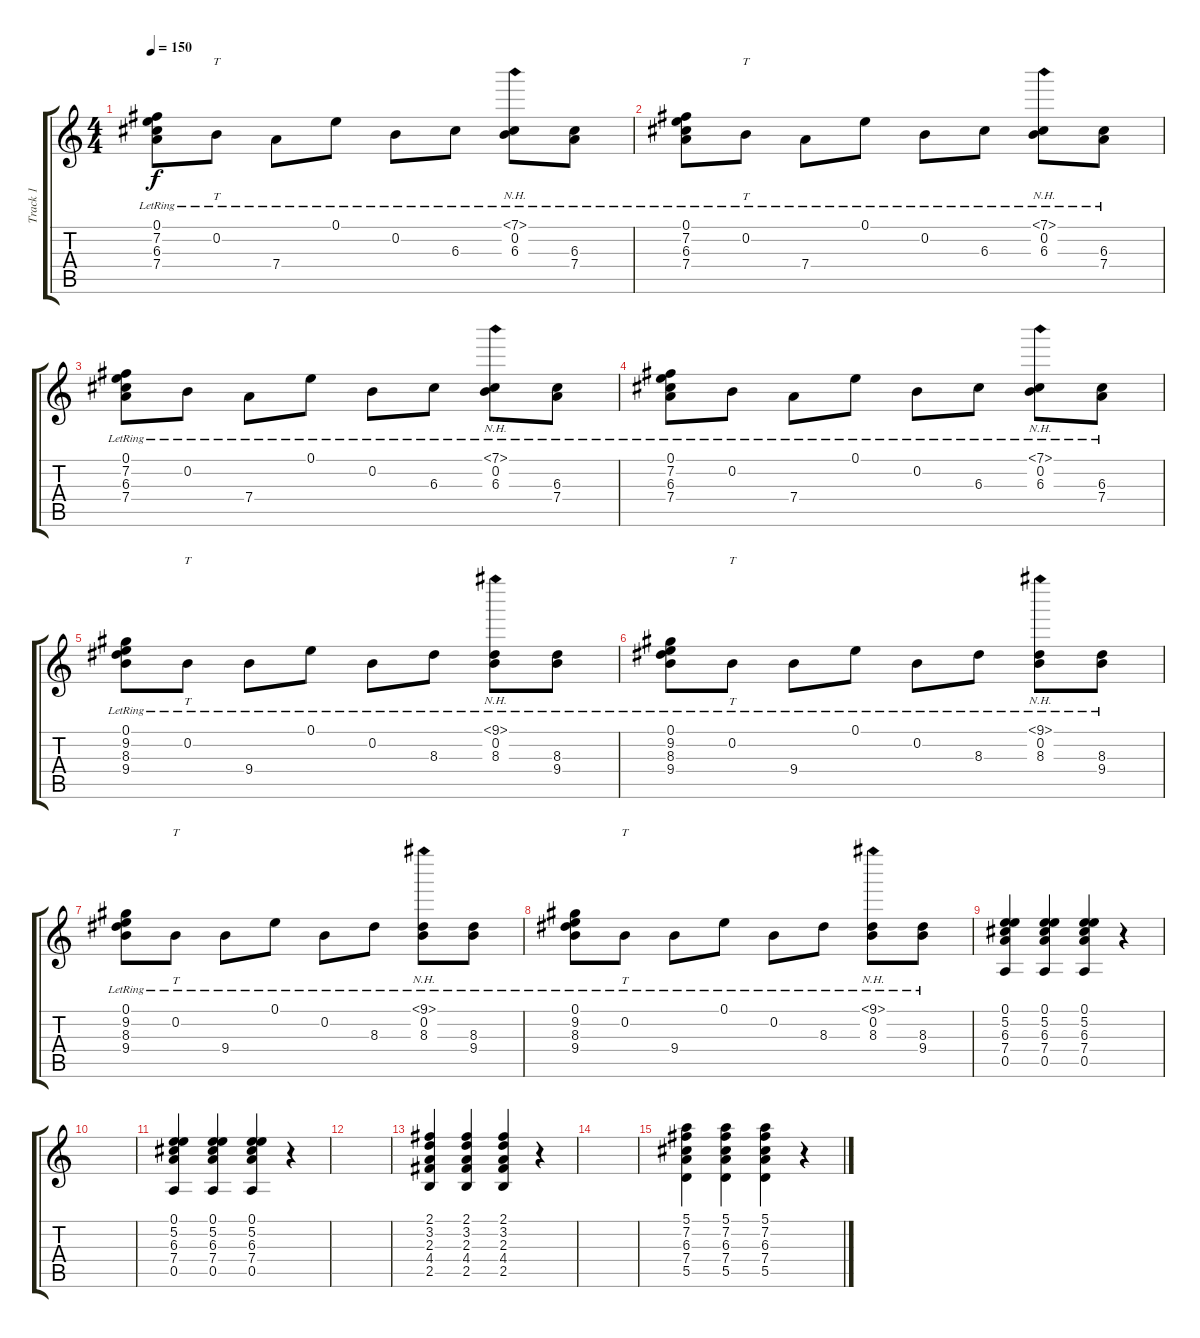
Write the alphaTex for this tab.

\track ("Track 1" "Track 1") {instrument electricguitarclean}
\staff {score tabs}
\tuning (E4 B3 G3 D3 A2 E2) {hide}
\ts (4 4)
\tempo 150
\clef g2
\ks c
(0.1{lr} 7.2{lr} 6.3{lr} 7.4{lr}).8{dy f} 0.2{lr}.8{tt} 7.4{lr}.8 0.1{lr}.8 0.2{lr}.8 6.3{lr}.8 (7.1{nh lr} 0.2{lr} 6.3{lr}).8 (6.3{lr} 7.4{lr}).8 |
(0.1{lr} 7.2{lr} 6.3{lr} 7.4{lr}).8 0.2{lr}.8{tt} 7.4{lr}.8 0.1{lr}.8 0.2{lr}.8 6.3{lr}.8 (7.1{nh lr} 0.2{lr} 6.3{lr}).8 (6.3{lr} 7.4{lr}).8 |
(0.1{lr} 7.2{lr} 6.3{lr} 7.4{lr}).8 0.2{lr}.8 7.4{lr}.8 0.1{lr}.8 0.2{lr}.8 6.3{lr}.8 (7.1{nh lr} 0.2{lr} 6.3{lr}).8 (6.3{lr} 7.4{lr}).8 |
(0.1{lr} 7.2{lr} 6.3{lr} 7.4{lr}).8 0.2{lr}.8 7.4{lr}.8 0.1{lr}.8 0.2{lr}.8 6.3{lr}.8 (7.1{nh lr} 0.2{lr} 6.3{lr}).8 (6.3{lr} 7.4{lr}).8 |
(0.1{lr} 9.2{lr} 8.3{lr} 9.4{lr}).8 0.2{lr}.8{tt} 9.4{lr}.8 0.1{lr}.8 0.2{lr}.8 8.3{lr}.8 (9.1{nh lr} 0.2{lr} 8.3{lr}).8 (8.3{lr} 9.4{lr}).8 |
(0.1{lr} 9.2{lr} 8.3{lr} 9.4{lr}).8 0.2{lr}.8{tt} 9.4{lr}.8 0.1{lr}.8 0.2{lr}.8 8.3{lr}.8 (9.1{nh lr} 0.2{lr} 8.3{lr}).8 (8.3{lr} 9.4{lr}).8 |
(0.1{lr} 9.2{lr} 8.3{lr} 9.4{lr}).8 0.2{lr}.8{tt} 9.4{lr}.8 0.1{lr}.8 0.2{lr}.8 8.3{lr}.8 (9.1{nh lr} 0.2{lr} 8.3{lr}).8 (8.3{lr} 9.4{lr}).8 |
(0.1{lr} 9.2{lr} 8.3{lr} 9.4{lr}).8 0.2{lr}.8{tt} 9.4{lr}.8 0.1{lr}.8 0.2{lr}.8 8.3{lr}.8 (9.1{nh lr} 0.2{lr} 8.3{lr}).8 (8.3{lr} 9.4{lr}).8 |
(0.1 5.2 6.3 7.4 0.5).4{volume 15 instrument overdrivenguitar} (0.1 5.2 6.3 7.4 0.5).4 (0.1 5.2 6.3 7.4 0.5).4 r.4 |
|
(0.1 5.2 6.3 7.4 0.5).4{volume 15 instrument overdrivenguitar} (0.1 5.2 6.3 7.4 0.5).4 (0.1 5.2 6.3 7.4 0.5).4 r.4 |
|
(2.1 3.2 2.3 4.4 2.5).4{volume 15 instrument overdrivenguitar} (2.1 3.2 2.3 4.4 2.5).4{volume 15 instrument overdrivenguitar} (2.1 3.2 2.3 4.4 2.5).4{volume 15 instrument overdrivenguitar} r.4 |
|
(5.1 7.2 6.3 7.4 5.5).4{volume 15 instrument overdrivenguitar} (5.1 7.2 6.3 7.4 5.5).4{volume 15 instrument overdrivenguitar} (5.1 7.2 6.3 7.4 5.5).4{volume 15 instrument overdrivenguitar} r.4
